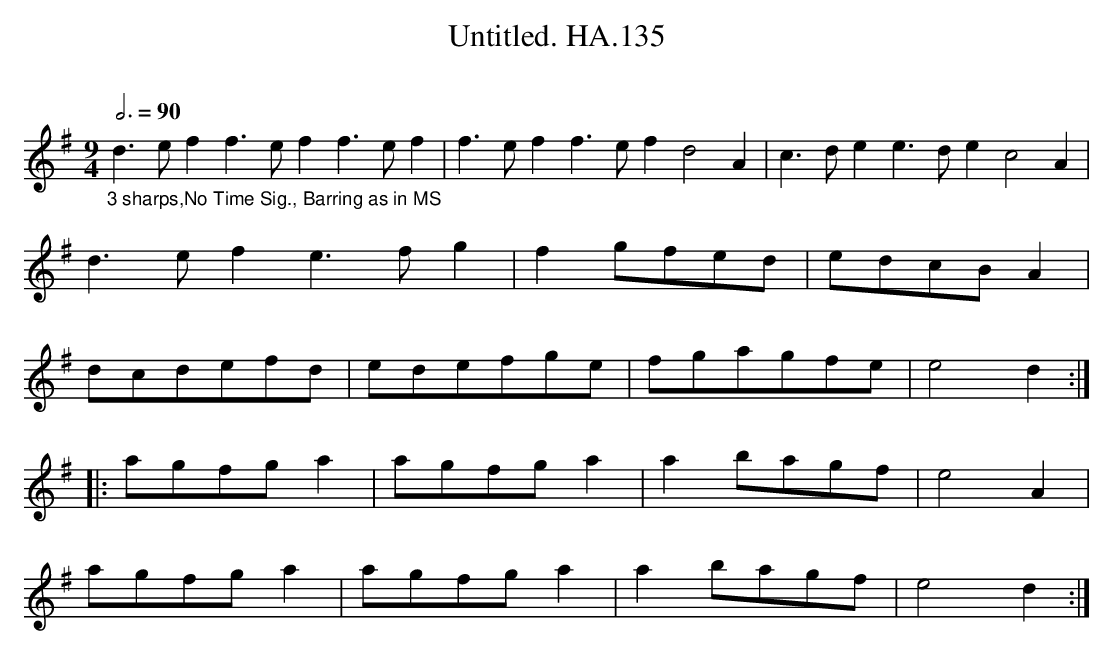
X:1
T:Untitled. HA.135
M:9/4
L:1/8
Q:3/4=90
O:
K:G
"_3 sharps,No Time Sig., Barring as in MS"d3ef2 f3ef2 f3ef2|\
f3ef2 f3ef2 d4A2|c3de2 e3de2 c4A2|
d3ef2 e3fg2| f2 gfed|edcBA2|
dcdefd|edefge|fgagfe|e4d2:|
|:agfga2|agfga2|a2bagf|e4A2|
agfga2|agfga2|a2bagf|e4d2:|
